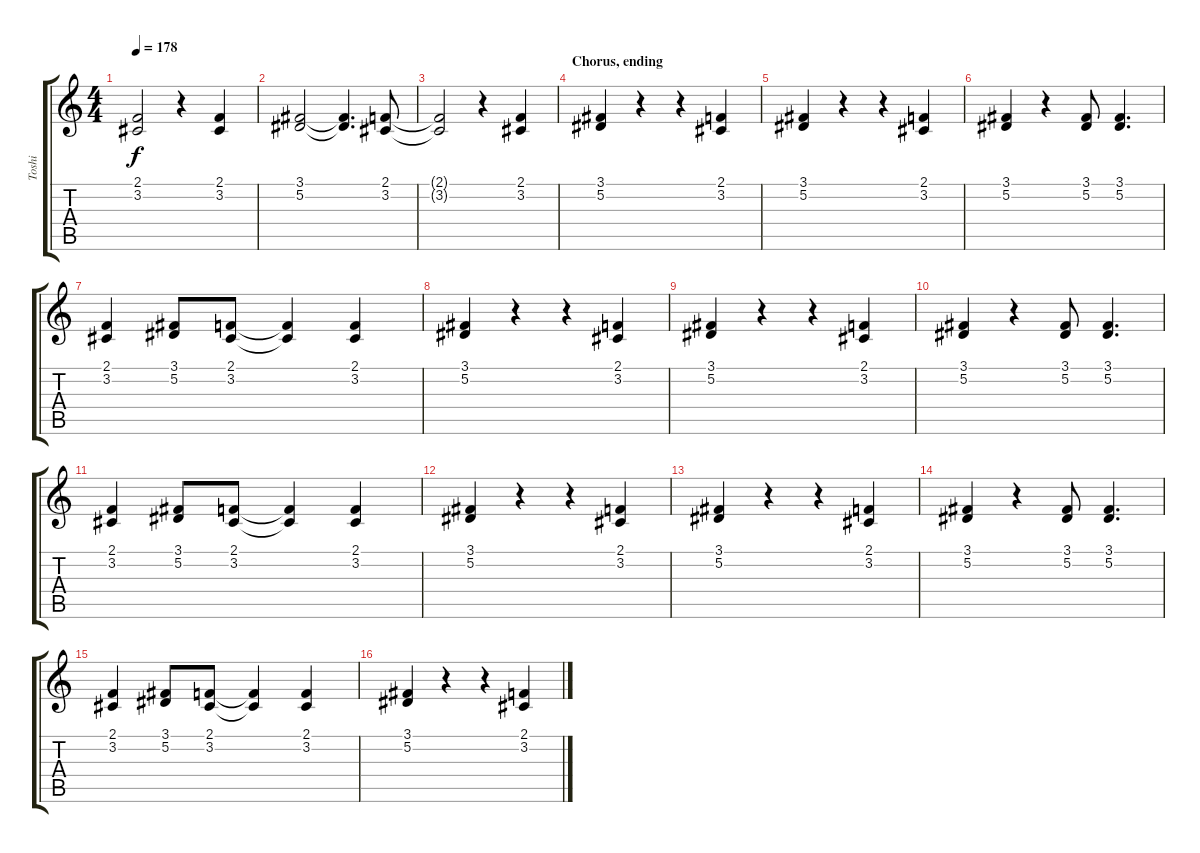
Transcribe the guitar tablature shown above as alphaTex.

\track ("Toshi" "Toshi") {instrument trumpet}
\staff {score tabs}
\tuning (Eb4 Bb3 Gb3 Db3 Ab2 Eb2) {hide}
\ts (4 4)
\tempo 178
\clef g2
\ks c
(2.1{t} 3.2{t}).2{dy f} r.4 (2.1 3.2).4 |
(3.1 5.2).2 (3.1{t} 5.2{t}).4{d} (2.1 3.2).8 |
(2.1{t} 3.2{t}).2 r.4 (2.1 3.2).4 |
\section ("" "Chorus, ending")
(3.1 5.2).4 r.4 r.4 (2.1 3.2).4 |
(3.1 5.2).4 r.4 r.4 (2.1 3.2).4 |
(3.1 5.2).4 r.4 (3.1 5.2).8 (3.1 5.2).4{d} |
(2.1 3.2).4 (3.1 5.2).8 (2.1 3.2).8 (2.1{t} 3.2{t}).4 (2.1 3.2).4 |
(3.1 5.2).4 r.4 r.4 (2.1 3.2).4 |
(3.1 5.2).4 r.4 r.4 (2.1 3.2).4 |
(3.1 5.2).4 r.4 (3.1 5.2).8 (3.1 5.2).4{d} |
(2.1 3.2).4 (3.1 5.2).8 (2.1 3.2).8 (2.1{t} 3.2{t}).4 (2.1 3.2).4 |
(3.1 5.2).4 r.4 r.4 (2.1 3.2).4 |
(3.1 5.2).4 r.4 r.4 (2.1 3.2).4 |
(3.1 5.2).4 r.4 (3.1 5.2).8 (3.1 5.2).4{d} |
(2.1 3.2).4 (3.1 5.2).8 (2.1 3.2).8 (2.1{t} 3.2{t}).4 (2.1 3.2).4 |
(3.1 5.2).4 r.4 r.4 (2.1 3.2).4
